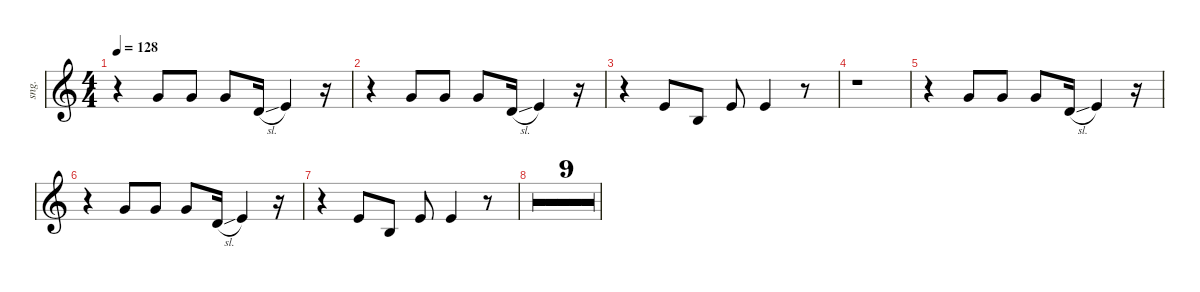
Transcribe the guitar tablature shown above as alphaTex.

\defaultSystemsLayout 4
\hideDynamics
\bracketExtendMode nobrackets
\otherSystemsTrackNameOrientation horizontal
\track ("Singer Extras" "sng.") {defaultSystemsLayout 4 multiBarRest instrument voiceoohs}
\staff {score}
\tuning (E4 B3 G3 D3 A2 E2)
\ts (4 4)
\tempo 128
\clef g2
\ks c
r.4{dy mf beam Down} 8.2.8{beam Up} 8.2.8{beam Up} 8.2.8{beam Up} 3.2{sl}.16{beam Up} 5.2.4{beam Up} r.16{beam Up} |
r.4{beam Down} 8.2.8{beam Up} 8.2.8{beam Up} 8.2.8{beam Up} 3.2{sl}.16{beam Up} 5.2.4{beam Up} r.16{beam Up} |
r.4{beam Down} 5.2.8{beam Up} 4.3.8{beam Up} 5.2.8{beam Up} 5.2.4{beam Up} r.8{beam Up} |
r.1{beam Down} |
r.4{beam Down} 8.2.8{beam Up} 8.2.8{beam Up} 8.2.8{beam Up} 3.2{sl}.16{beam Up} 5.2.4{beam Up} r.16{beam Up} |
r.4{beam Down} 8.2.8{beam Up} 8.2.8{beam Up} 8.2.8{beam Up} 3.2{sl}.16{beam Up} 5.2.4{beam Up} r.16{beam Up} |
r.4{beam Down} 5.2.8{beam Up} 4.3.8{beam Up} 5.2.8{beam Up} 5.2.4{beam Up} r.8{beam Up} |
r.1{beam Down} |
r.1{beam Down} |
r.1{beam Down} |
r.1{beam Down} |
r.1{beam Down} |
r.1{beam Down} |
r.1{beam Down} |
r.1{beam Down} |
r.1{beam Down}
